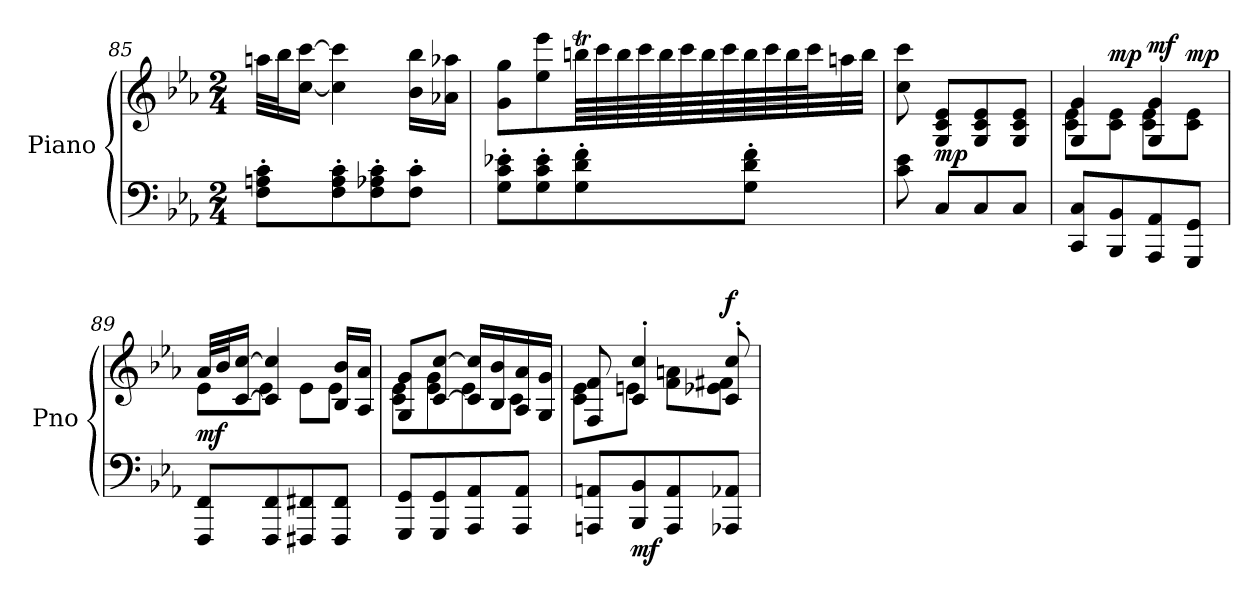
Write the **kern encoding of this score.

**kern	**kern	**dynam
*part1	*part1	*part1
*staff2	*staff1	*staff1/2
*I"Piano	*	*
*I'Pno	*	*
!!LO:LB:g=z
*clefF4	*clefG2	*
*k[b-e-a-]	*k[b-e-a-]	*
*M2/4	*M2/4	*
=85	=85	=85
8F\' 8An\' 8c\'L	32aan\LLL	.
.	32bb-\J	.
.	[16cc\ [16ccc\JJ	.
8F\' 8A\' 8c\'	4cc\] 4ccc\]	.
8F\' 8A-X\' 8c\'	.	.
8F\' 8c\'J	16b-\ 16bb-\LL	.
.	16a-X\ 16aa-X\JJ	.
=86	=86	=86
8G\' 8c\' 8e-X\'L	8g\ 8gg\L	.
8G\' 8c\' 8e-\'	8ee-\ 8eee-\	.
8G\' 8d\' 8f\'	64bbnt\LLL	.
.	64ccc\	.
.	64bb\	.
.	64ccc\	.
.	64bb\	.
.	64ccc\	.
.	64bb\	.
.	64ccc\	.
8G\' 8d\' 8f\'J	64bb\	.
.	64ccc\	.
.	64bb\	.
.	64ccc\J	.
.	32aan\	.
.	32bb\JJJ	.
=87	=87	=87
8c\ 8e-\	8cc\ 8ccc\	.
!	!	!LO:DY:a=2
8C/L	8G/ 8c/ 8e-/L	mp
8C/	8G/ 8c/ 8e-/	.
8C/J	8G/ 8c/ 8e-/J	.
=88	=88	=88
*	*^	*
!	!	!	!LO:DY:b=2
!	!	!	!LO:DY:n=1:a
8CC/ 8C/L	4G/ 4g/	8c\ 8e-\L	mp mf
!	!	!	!LO:DY:n=2:a
8BBB-/ 8BB-/	.	8c\ 8e-\J	mp
!	!	!	!LO:DY:n=3:a
8AAA-/ 8AA-/	4G/ 4g/	8c\ 8e-\L	mf
!	!	!	!LO:DY:n=4:a
8GGG/ 8GG/J	.	8c\ 8e-\J	mp
=89	=89	=89	=89
!	!	!	!LO:DY:a=2
8FFF/ 8FF/L	32a-/LLL	8e-\L	mf
.	32b-/J	.	.
.	[16c/ [16cc/JJ	.	.
8FFF/ 8FF/	4c/] 4cc/]	8e-\J	.
8FFF#X/ 8FF#X/	.	8e-\L	.
8FFF#/ 8FF#/J	16B-/ 16b-/LL	8e-\J	.
.	16A-/ 16a-/JJ	.	.
!!LO:PB:g=z	!!
=90	=90	=90	=90
8GGG/ 8GG/L	8G/ 8g/L	8c\ 8e-\L	.
8GGG/ 8GG/	[8c/ [8cc/J	8e-\ 8g\	.
8AAA-/ 8AA-/	16c/] 16cc/]LL	8e-\	.
.	16B-/ 16b-/	.	.
8AAA-/ 8AA-/J	16A-/ 16a-/	8c\J	.
.	16G/ 16g/JJ	.	.
=91	=91	=91	=91
8AAAn/ 8AAn/L	8F/ 8f/	8c\ 8e-\L	.
!	!	!	!LO:DY:b=2
8BBB-/ 8BB-/	4c/' 4cc/'	8en\J	mf
8AAA/ 8AA/	.	8f\ 8an\L	.
!	!	!	!LO:DY:a
8AAA-X/ 8AA-X/J	8c/' 8cc/'	8e-X\ 8f#X\J	f
*	*v	*v	*
=	=	=
*-	*-	*-
